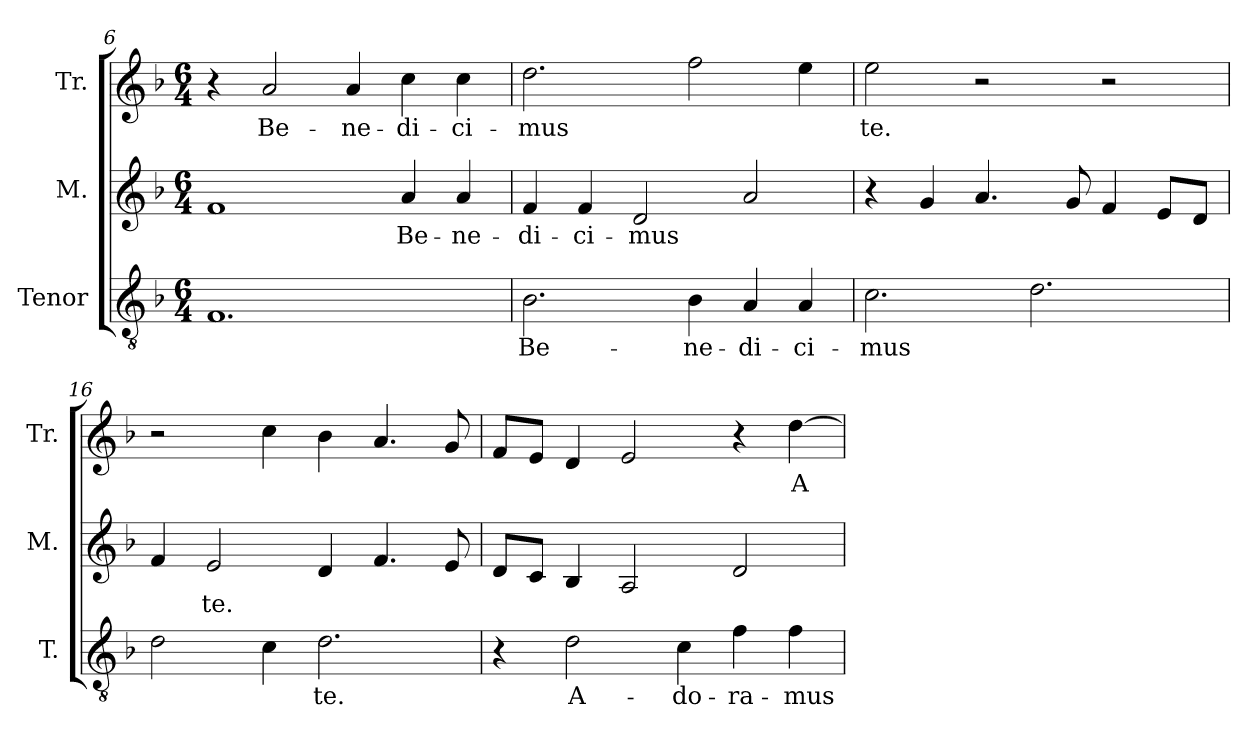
**kern	**text	**kern	**text	**kern	**text
*part3	*part3	*part2	*part2	*part1	*part1
*staff3	*staff3	*staff2	*staff2	*staff1	*staff1
*I"Tenor	*	*I"M.	*	*I"Tr.	*
*I'T.	*	*I'M.	*	*I'Tr.	*
*clefGv2	*	*clefG2	*	*clefG2	*
*k[b-]	*	*k[b-]	*	*k[b-]	*
*F:	*	*F:	*	*F:	*
*M6/4	*	*M6/4	*	*M6/4	*
=6	=6	=6	=6	=6	=6
1.F	.	1f	.	4r	.
!	!	!	!	!	!LO:LY:b:cj
.	.	.	.	2a/	Be-
!	!	!	!	!	!LO:LY:b:cj
.	.	.	.	4a/	-ne-
!	!	!	!LO:LY:b	!	!LO:LY:b:cj
.	.	4a/	Be-	4cc\	-di-
!	!	!	!LO:LY:b:rj	!	!LO:LY:b:cj
.	.	4a/	-ne-	4cc\	-ci-
=7	=7	=7	=7	=7	=7
!	!LO:LY:b:cj	!	!LO:LY:b:cj	!	!LO:LY:b
2.B-\	Be-	4f/	-di-	2.dd\	-mus
!	!	!	!LO:LY:b:cj	!	!
.	.	4f/	-ci-	.	.
!	!	!	!LO:LY:b	!	!
.	.	2d/	-mus	.	.
!	!LO:LY:b:cj	!	!	!	!
4B-\	-ne-	.	.	2ff\	.
!	!LO:LY:b:cj	!	!	!	!
4A/	-di-	2a/	.	.	.
!	!LO:LY:b:cj	!	!	!	!
4A/	-ci-	.	.	4ee\	.
!!LO:LB:g=z
=15	=15	=15	=15	=15	=15
!	!LO:LY:b	!	!	!	!LO:LY:b:cj
2.c\	-mus	4r	.	2ee\	te.
.	.	4g/	.	.	.
.	.	4.a/	.	2r	.
2.d\	.	.	.	.	.
.	.	8g/	.	.	.
.	.	4f/	.	2r	.
.	.	8e/L	.	.	.
.	.	8d/J	.	.	.
=16	=16	=16	=16	=16	=16
2d\	.	4f/	.	2r	.
!	!	!	!LO:LY:b:cj	!	!
.	.	2e/	te.	.	.
4c\	.	.	.	4cc\	.
!	!LO:LY:b:cj	!	!	!	!
2.d\	te.	4d/	.	4b-\	.
.	.	4.f/	.	4.a/	.
.	.	8e/	.	8g/	.
=17	=17	=17	=17	=17	=17
4r	.	8d/L	.	8f/L	.
.	.	8c/J	.	8e/J	.
!	!LO:LY:b:cj	!	!	!	!
2d\	A-	4B-/	.	4d/	.
.	.	2A/	.	2e/	.
!	!LO:LY:b:cj	!	!	!	!
4c\	-do-	.	.	.	.
!	!LO:LY:b:cj	!	!	!	!
4f\	-ra-	2d/	.	4r	.
!	!LO:LY:b:cj	!	!	!	!LO:LY:b:cj
4f\	-mus	.	.	[>4dd\	A-
=	=	=	=	=	=
*-	*-	*-	*-	*-	*-
